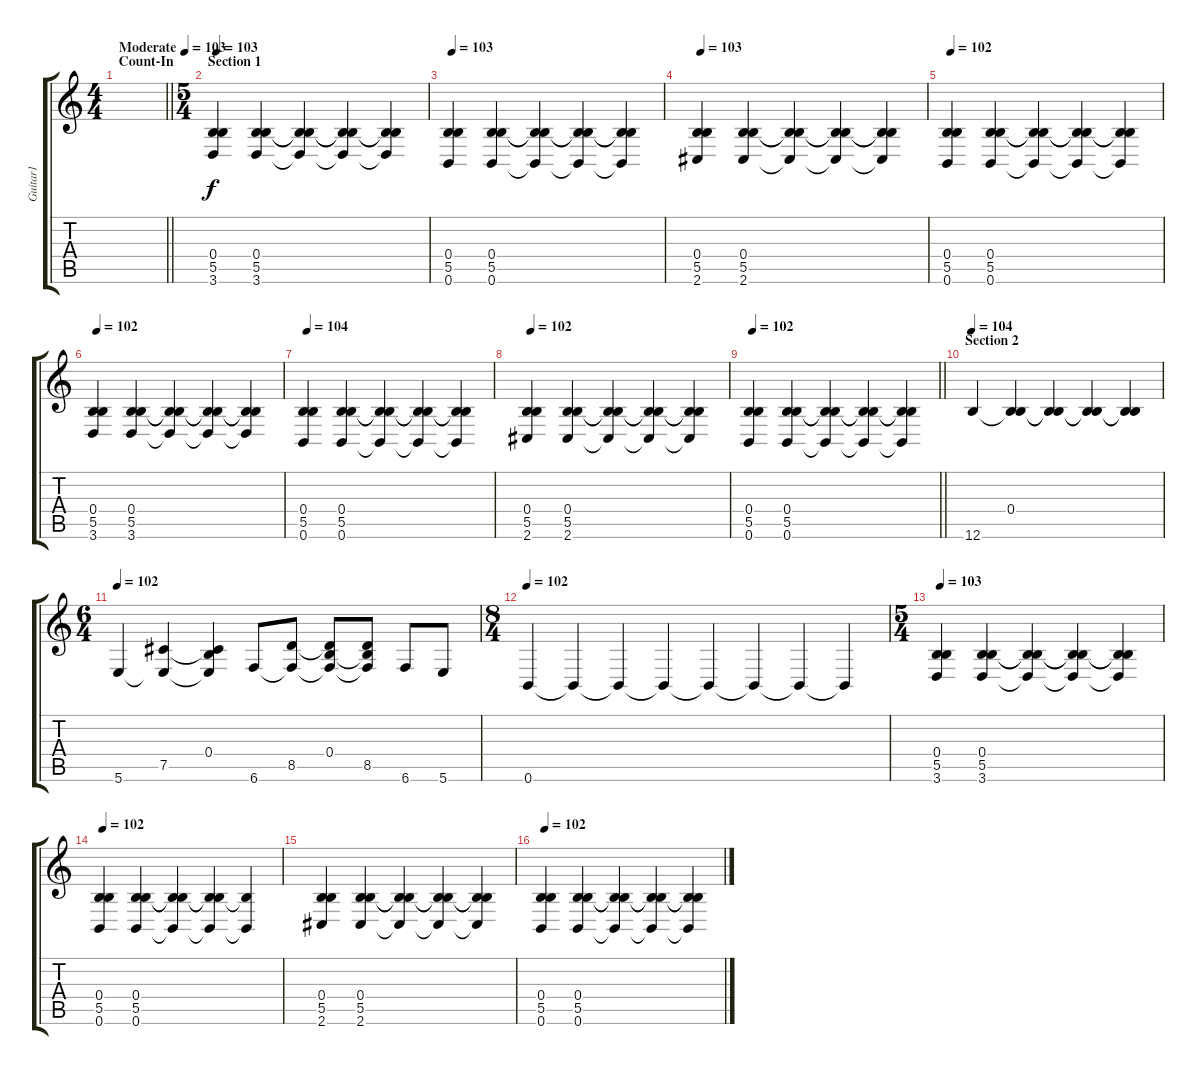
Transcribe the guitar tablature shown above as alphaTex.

\track ("Guitar1" "Guitar1") {instrument overdrivenguitar}
\staff {score tabs}
\tuning (B3 Ab3 E3 B2 Gb2 B1) {hide}
\ts (4 4)
\section ("" "Count-In")
\tempo (103 "Moderate")
\clef g2
\barLineRight lightlight
\ks c
|
\ts (5 4)
\section ("" "Section 1")
\tempo 103
(0.4 5.5 3.6).4 (0.4 5.5 3.6).4 (0.4{t} 5.5{t} 3.6{t}).4 (0.4{t} 5.5{t} 3.6{t}).4 (0.4{t} 5.5{t} 3.6{t}).4 |
\tempo 103
(0.4 5.5 0.6).4 (0.4 5.5 0.6).4 (0.4{t} 5.5{t} 0.6{t}).4 (0.4{t} 5.5{t} 0.6{t}).4 (0.4{t} 5.5{t} 0.6{t}).4 |
\tempo 103
(0.4 5.5 2.6).4 (0.4 5.5 2.6).4 (0.4{t} 5.5{t} 2.6{t}).4 (0.4{t} 5.5{t} 2.6{t}).4 (0.4{t} 5.5{t} 2.6{t}).4 |
\tempo 102
(0.4 5.5 0.6).4 (0.4 5.5 0.6).4 (0.4{t} 5.5{t} 0.6{t}).4 (0.4{t} 5.5{t} 0.6{t}).4 (0.4{t} 5.5{t} 0.6{t}).4 |
\tempo 102
(0.4 5.5 3.6).4 (0.4 5.5 3.6).4 (0.4{t} 5.5{t} 3.6{t}).4 (0.4{t} 5.5{t} 3.6{t}).4 (0.4{t} 5.5{t} 3.6{t}).4 |
\tempo 104
(0.4 5.5 0.6).4 (0.4 5.5 0.6).4 (0.4{t} 5.5{t} 0.6{t}).4 (0.4{t} 5.5{t} 0.6{t}).4 (0.4{t} 5.5{t} 0.6{t}).4 |
\tempo 102
(0.4 5.5 2.6).4 (0.4 5.5 2.6).4 (0.4{t} 5.5{t} 2.6{t}).4 (0.4{t} 5.5{t} 2.6{t}).4 (0.4{t} 5.5{t} 2.6{t}).4 |
\tempo 102
\barLineRight lightlight
(0.4 5.5 0.6).4 (0.4 5.5 0.6).4 (0.4{t} 5.5{t} 0.6{t}).4 (0.4{t} 5.5{t} 0.6{t}).4 (0.4{t} 5.5{t} 0.6{t}).4 |
\section ("" "Section 2")
\tempo 104
12.6.4 (0.4 12.6{t}).4 (0.4{t} 12.6{t}).4 (0.4{t} 12.6{t}).4 (0.4{t} 12.6{t}).4 |
\ts (6 4)
\tempo 102
5.6.4 (7.5 5.6{t}).4 (0.4 7.5{t} 5.6{t}).4 6.6.8 (8.5 6.6{t}).8 (0.4 8.5{t} 6.6{t}).8 (0.4{t} 8.5 6.6{t}).8 6.6.8 5.6.8 |
\ts (8 4)
\tempo 102
0.6.4 0.6{t}.4 0.6{t}.4 0.6{t}.4 0.6{t}.4 0.6{t}.4 0.6{t}.4 0.6{t}.4 |
\ts (5 4)
\tempo 103
(0.4 5.5 3.6).4 (0.4 5.5 3.6).4 (0.4{t} 5.5{t} 3.6{t}).4 (0.4{t} 5.5{t} 3.6{t}).4 (0.4{t} 5.5{t} 3.6{t}).4 |
\tempo 102
(0.4 5.5 0.6).4 (0.4 5.5 0.6).4 (0.4{t} 5.5{t} 0.6{t}).4 (0.4{t} 5.5{t} 0.6{t}).4 (5.5{t} 0.6{t}).4 |
(0.4 5.5 2.6).4 (0.4 5.5 2.6).4 (0.4{t} 5.5{t} 2.6{t}).4 (0.4{t} 5.5{t} 2.6{t}).4 (0.4{t} 5.5{t} 2.6{t}).4 |
\tempo 102
(0.4 5.5 0.6).4 (0.4 5.5 0.6).4 (0.4{t} 5.5{t} 0.6{t}).4 (0.4{t} 5.5{t} 0.6{t}).4 (0.4{t} 5.5{t} 0.6{t}).4
